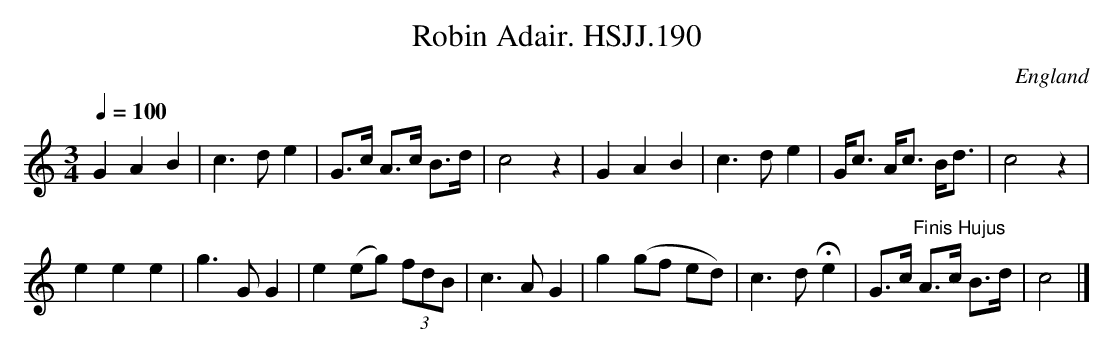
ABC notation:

X:1
T:Robin Adair. HSJJ.190
L:1/8
M:3/4
O:England
Q:1/4=100
K:C
G2A2B2|c3de2|G>c A>c B>d|c4z2|\
G2A2B2|c3de2|G<c A<c B<d|c4z2|!
e2e2e2|g3GG2|e2(eg) (3fdB|c3AG2|g2(gf ed)|\
c3dHe2|G>c"^Finis Hujus" A>c B>d|c4|]
